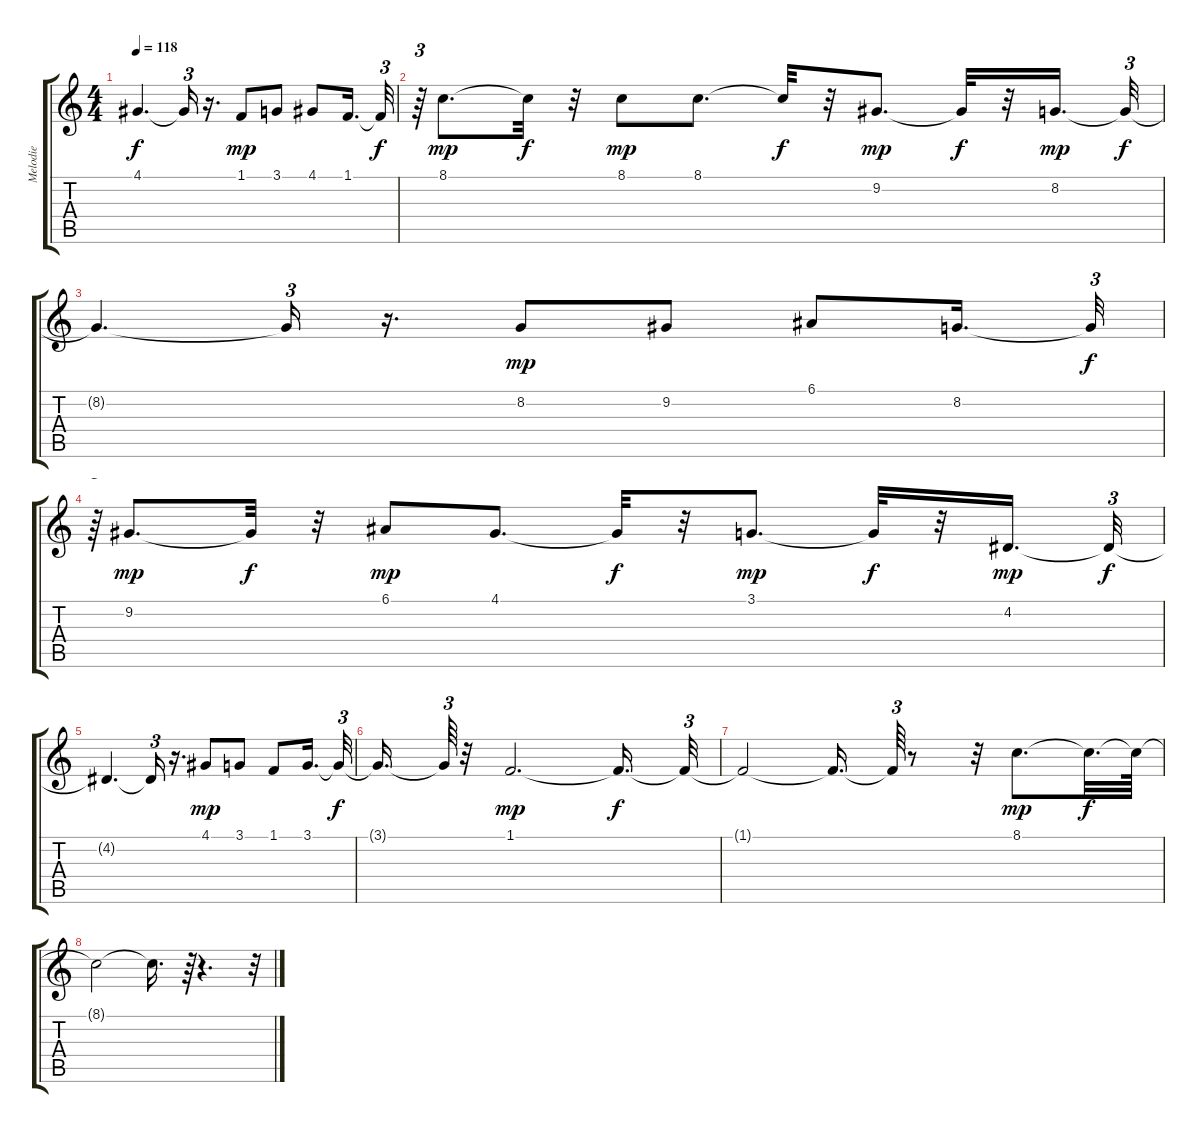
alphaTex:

\track ("Melodie" "Melodie") {instrument trombone}
\staff {score tabs}
\tuning (E4 B3 G3 D3 A2 E2) {hide}
\ts (4 4)
\tempo 118
\clef g2
\ks c
4.1{t}.4{d dy f} 4.1{t}.16{tu (3 2)} r.16{d} 1.1.8{dy mp} 3.1.8 4.1.8 1.1.16{d} 1.1{t}.32{tu (3 2) dy f} |
r.64{tu (3 2)} 8.1.8{d dy mp} 8.1{t}.32{dy f} r.32 8.1.8{dy mp} 8.1.8{d} 8.1{t}.32{dy f} r.32 9.2.8{d dy mp} 9.2{t}.32{dy f} r.32 8.2.16{d dy mp} 8.2{t}.32{tu (3 2) dy f} |
8.2{t}.4{d} 8.2{t}.16{tu (3 2)} r.16{d} 8.2.8{dy mp} 9.2.8 6.1.8 8.2.16{d} 8.2{t}.32{tu (3 2) dy f} |
r.64{tu (3 2)} 9.2.8{d dy mp} 9.2{t}.32{dy f} r.32 6.1.8{dy mp} 4.1.8{d} 4.1{t}.32{dy f} r.32 3.1.8{d dy mp} 3.1{t}.32{dy f} r.32 4.2.16{d dy mp} 4.2{t}.32{tu (3 2) dy f} |
4.2{t}.4{d} 4.2{t}.16{tu (3 2)} r.16{d} 4.1.8{dy mp} 3.1.8 1.1.8 3.1.16{d} 3.1{t}.32{tu (3 2) dy f} |
3.1{t}.16{d} 3.1{t}.64{tu (3 2)} r.32 1.1.2{d dy mp} 1.1{t}.16{d dy f} 1.1{t}.32{tu (3 2)} |
1.1{t}.2 1.1{t}.16{d} 1.1{t}.64{tu (3 2)} r.8 r.32 8.1.8{d dy mp} 8.1{t}.32{d dy f} 8.1{t}.64 |
8.1{t}.2 8.1{t}.16{d} r.64{tu (3 2)} r.4{d} r.32{tu (3 2)}
